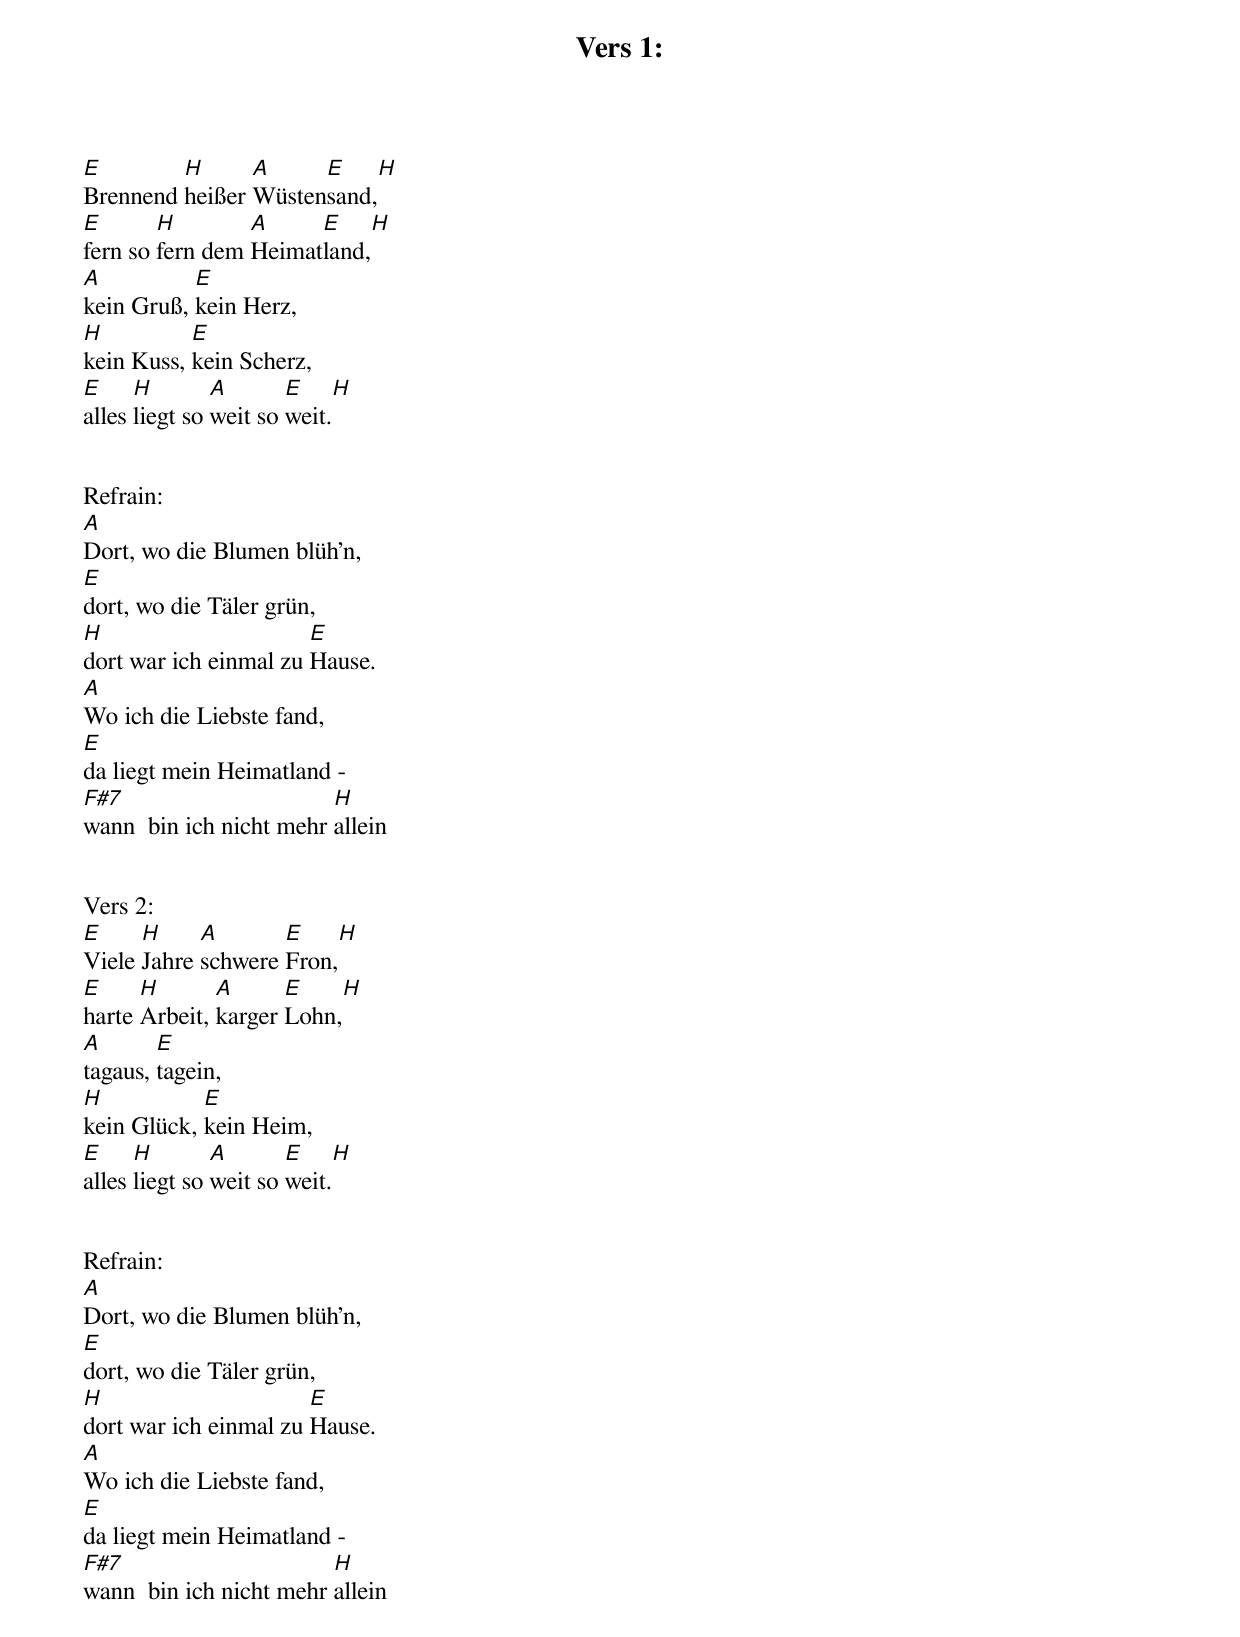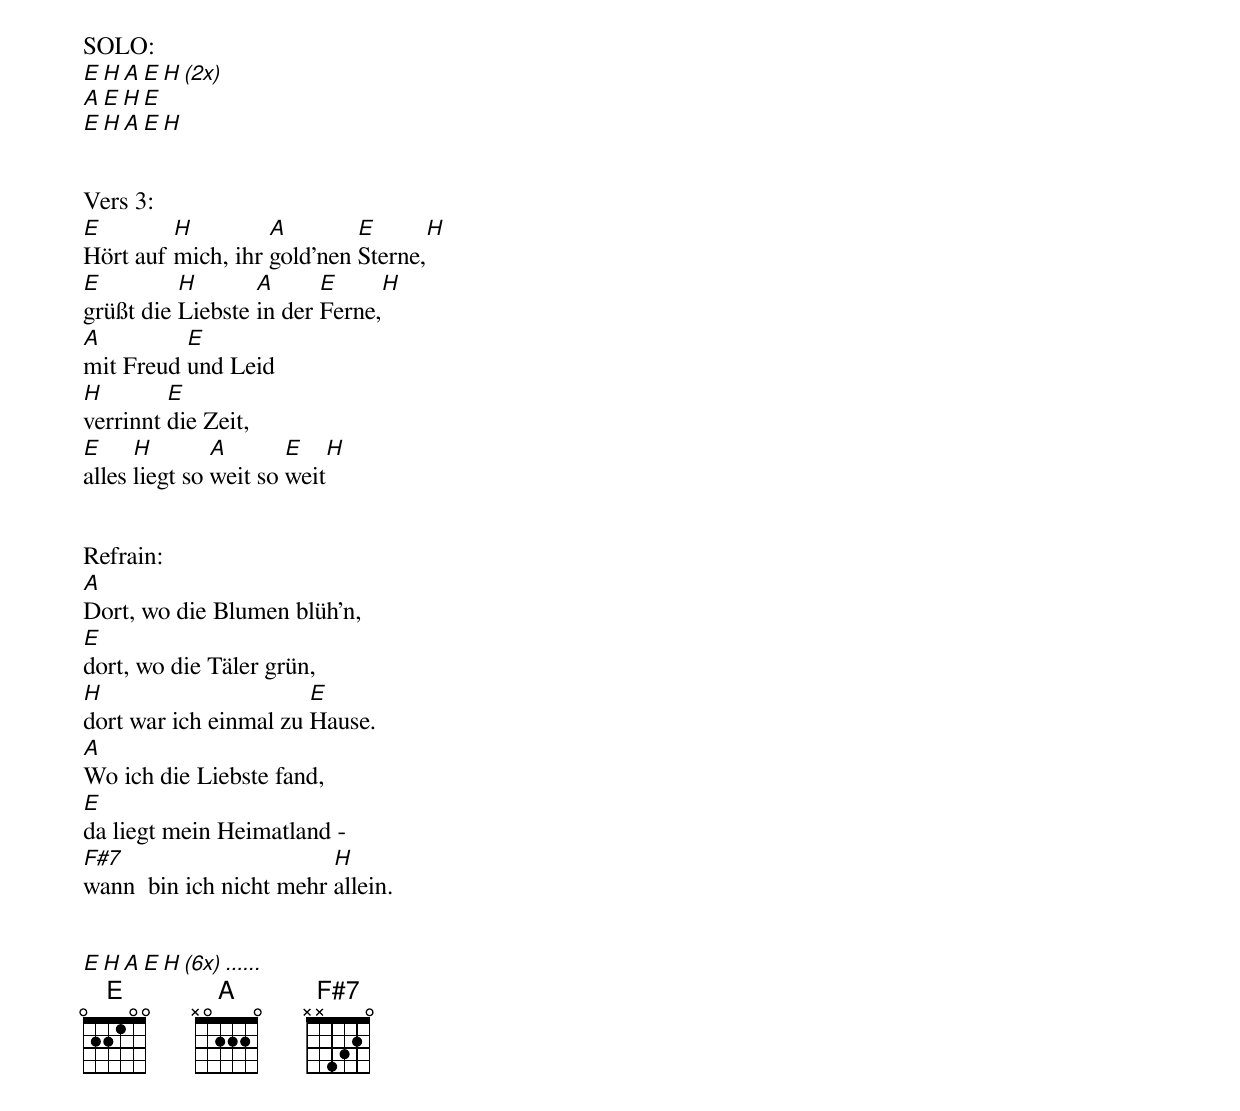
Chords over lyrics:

Vers 1:
E	 H	A     E       H
Brennend heißer Wüstensand,
E       H	 A     E      H
fern so fern dem Heimatland,
A	   E
kein Gruß, kein Herz,
H	   E
kein Kuss, kein Scherz,
E     H	       A       E      H
alles liegt so weit so weit.


Refrain:
A
Dort, wo die Blumen blüh'n,
E
dort, wo die Täler grün,
H		       E
dort war ich einmal zu Hause.
A
Wo ich die Liebste fand,
E
da liegt mein Heimatland -
F#7			 H
wann  bin ich nicht mehr allein


Vers 2:
E     H	    A	    E	      H
Viele Jahre schwere Fron,
E     H	      A	     E        H
harte Arbeit, karger Lohn,
A	E
tagaus, tagein,
H	    E
kein Glück, kein Heim,
E     H	       A       E      H
alles liegt so weit so weit.


Refrain:
A
Dort, wo die Blumen blüh'n,
E
dort, wo die Täler grün,
H		       E
dort war ich einmal zu Hause.
A
Wo ich die Liebste fand,
E
da liegt mein Heimatland -
F#7			 H
wann  bin ich nicht mehr allein


SOLO:
E H A E	H (2x)
A E H E
E H A E	H


Vers 3:
E	 H	   A        E	    H
Hört auf mich, ihr gold'nen Sterne,
E         H	  A	 E      H
grüßt die Liebste in der Ferne,
A	  E
mit Freud und Leid
H	 E
verrinnt die Zeit,
E     H	       A       E	H
alles liegt so weit so weit


Refrain:
A
Dort, wo die Blumen blüh'n,
E
dort, wo die Täler grün,
H		       E
dort war ich einmal zu Hause.
A
Wo ich die Liebste fand,
E
da liegt mein Heimatland -
F#7			 H
wann  bin ich nicht mehr allein.


E H A E	H (6x) ......
